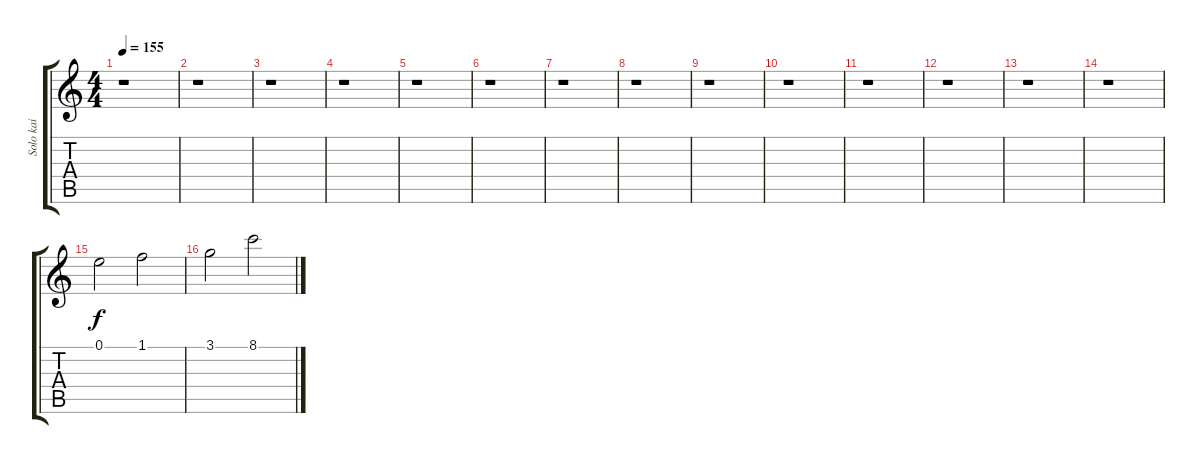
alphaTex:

\track ("Solo kai" "Solo kai") {instrument distortionguitar}
\staff {score tabs}
\tuning (E4 B3 G3 D3 A2 E2) {hide}
\ts (4 4)
\tempo 155
\clef g2
\ks c
r.1{dy f} |
r.1 |
r.1 |
r.1 |
r.1 |
r.1 |
r.1 |
r.1 |
r.1 |
r.1 |
r.1 |
r.1 |
r.1 |
r.1 |
0.1.2 1.1.2 |
3.1.2 8.1.2
